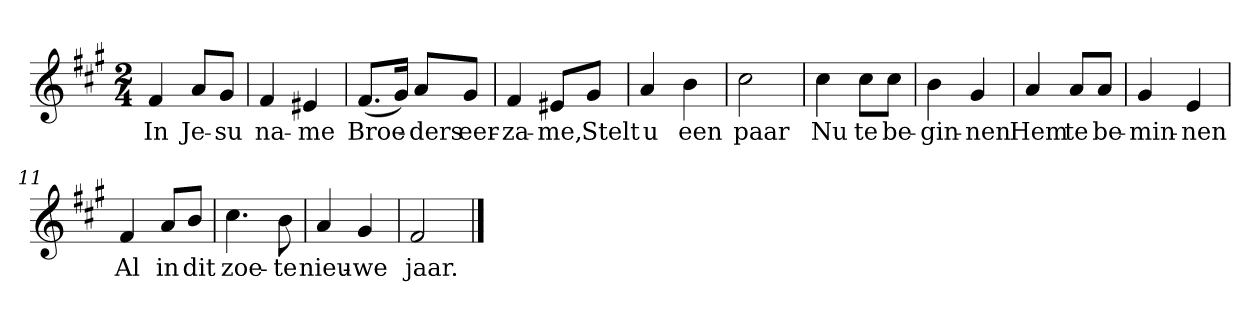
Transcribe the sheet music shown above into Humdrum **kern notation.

**kern	**text
*part1	*part1
*staff1	*staff1
*clefG2	*
*k[f#c#g#]	*
*f#:	*
*M2/4	*
*MM120	*
=1	=1
4f#	In
8a/L	Je-
8g#/J	-su
=2	=2
4f#	na-
4e#X	-me
=3	=3
(8.f#/L	Broe-
16g#/Jk)	.
8a/L	-ders
8g#/J	eer-
=4	=4
4f#	-za-
8e#X/L	-me,
8g#/J	Stelt
=5	=5
4a	u
4b	een
=6	=6
2cc#	paar
=7	=7
4cc#	Nu
8cc#\L	te
8cc#\J	be-
=8	=8
4b	-gin-
4g#	-nen
=9	=9
4a	Hem
8a/L	te
8a/J	be-
=10	=10
4g#	-min-
4e	-nen
=11	=11
4f#	Al
8a/L	in
8b/J	dit
=12	=12
4.cc#	zoe-
8b	-te
=13	=13
4a	nieu-
4g#	-we
=14	=14
2f#	jaar.
==	==
*-	*-
